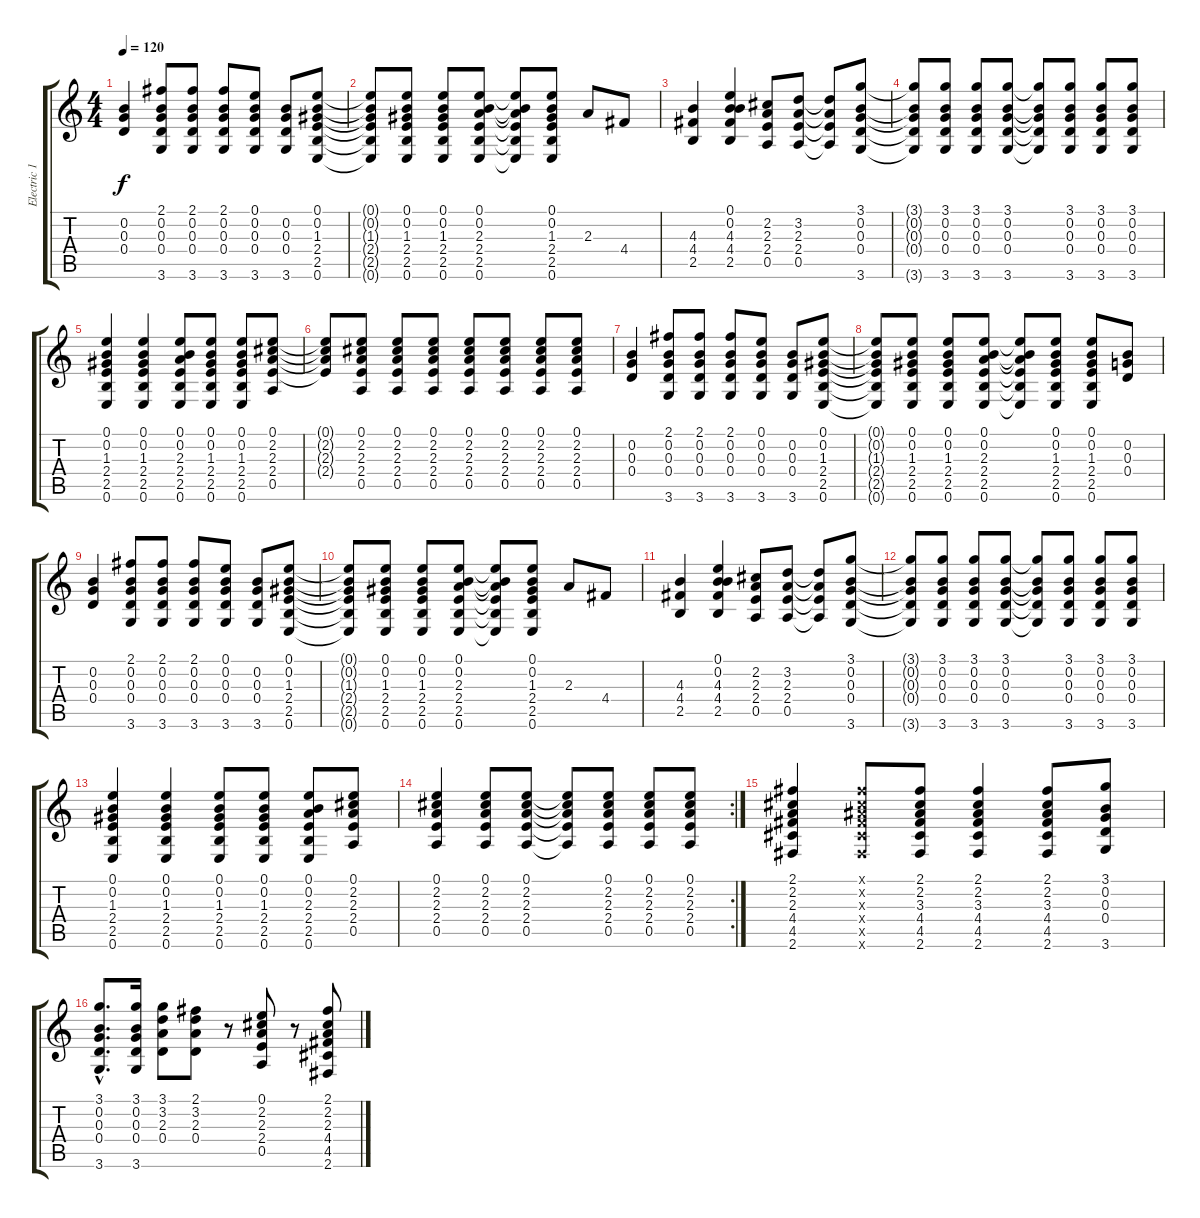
\track ("Electric 12-String" "Electric 1") {instrument electricguitarclean}
\staff {score tabs}
\tuning (E4 B3 G3 D3 A2 E2) {hide}
\ts (4 4)
\tempo 120
\clef g2
\ks c
(0.2 0.3 0.4).4{dy f} (2.1 0.2 0.3 0.4 3.6).8 (2.1 0.2 0.3 0.4 3.6).8 (2.1 0.2 0.3 0.4 3.6).8 (0.1 0.2 0.3 0.4 3.6).8 (0.2 0.3 0.4 3.6).8 (0.1 0.2 1.3 2.4 2.5 0.6).8 |
(0.1{t} 0.2{t} 1.3{t} 2.4{t} 2.5{t} 0.6{t}).8 (0.1 0.2 1.3 2.4 2.5 0.6).8 (0.1 0.2 1.3 2.4 2.5 0.6).8 (0.1 0.2 2.3 2.4 2.5 0.6).8 (0.1{t} 0.2{t} 2.3{t} 2.4{t} 2.5{t} 0.6{t}).8 (0.1 0.2 1.3 2.4 2.5 0.6).8 2.3.8 4.4.8 |
(4.3 4.4 2.5).4 (0.1 0.2 4.3 4.4 2.5).4 (2.2 2.3 2.4 0.5).8 (3.2 2.3 2.4 0.5).8 (3.2{t} 2.3{t} 2.4{t} 0.5{t}).8 (3.1 0.2 0.3 0.4 3.6).8 |
(3.1{t} 0.2{t} 0.3{t} 0.4{t} 3.6{t}).8 (3.1 0.2 0.3 0.4 3.6).8 (3.1 0.2 0.3 0.4 3.6).8 (3.1 0.2 0.3 0.4 3.6).8 (3.1{t} 0.2{t} 0.3{t} 0.4{t} 3.6{t}).8 (3.1 0.2 0.3 0.4 3.6).8 (3.1 0.2 0.3 0.4 3.6).8 (3.1 0.2 0.3 0.4 3.6).8 |
(0.1 0.2 1.3 2.4 2.5 0.6).4 (0.1 0.2 1.3 2.4 2.5 0.6).4 (0.1 0.2 2.3 2.4 2.5 0.6).8 (0.1 0.2 1.3 2.4 2.5 0.6).8 (0.1 0.2 1.3 2.4 2.5 0.6).8 (0.1 2.2 2.3 2.4 0.5).8 |
(0.1{t} 2.2{t} 2.3{t} 2.4{t}).8 (0.1 2.2 2.3 2.4 0.5).8 (0.1 2.2 2.3 2.4 0.5).8 (0.1 2.2 2.3 2.4 0.5).8 (0.1 2.2 2.3 2.4 0.5).8 (0.1 2.2 2.3 2.4 0.5).8 (0.1 2.2 2.3 2.4 0.5).8 (0.1 2.2 2.3 2.4 0.5).8 |
(0.2 0.3 0.4).4 (2.1 0.2 0.3 0.4 3.6).8 (2.1 0.2 0.3 0.4 3.6).8 (2.1 0.2 0.3 0.4 3.6).8 (0.1 0.2 0.3 0.4 3.6).8 (0.2 0.3 0.4 3.6).8 (0.1 0.2 1.3 2.4 2.5 0.6).8 |
(0.1{t} 0.2{t} 1.3{t} 2.4{t} 2.5{t} 0.6{t}).8 (0.1 0.2 1.3 2.4 2.5 0.6).8 (0.1 0.2 1.3 2.4 2.5 0.6).8 (0.1 0.2 2.3 2.4 2.5 0.6).8 (0.1{t} 0.2{t} 2.3{t} 2.4{t} 2.5{t} 0.6{t}).8 (0.1 0.2 1.3 2.4 2.5 0.6).8 (0.1 0.2 1.3 2.4 2.5 0.6).8 (0.2 0.3 0.4).8 |
(0.2 0.3 0.4).4 (2.1 0.2 0.3 0.4 3.6).8 (2.1 0.2 0.3 0.4 3.6).8 (2.1 0.2 0.3 0.4 3.6).8 (0.1 0.2 0.3 0.4 3.6).8 (0.2 0.3 0.4 3.6).8 (0.1 0.2 1.3 2.4 2.5 0.6).8 |
(0.1{t} 0.2{t} 1.3{t} 2.4{t} 2.5{t} 0.6{t}).8 (0.1 0.2 1.3 2.4 2.5 0.6).8 (0.1 0.2 1.3 2.4 2.5 0.6).8 (0.1 0.2 2.3 2.4 2.5 0.6).8 (0.1{t} 0.2{t} 2.3{t} 2.4{t} 2.5{t} 0.6{t}).8 (0.1 0.2 1.3 2.4 2.5 0.6).8 2.3.8 4.4.8 |
(4.3 4.4 2.5).4 (0.1 0.2 4.3 4.4 2.5).4 (2.2 2.3 2.4 0.5).8 (3.2 2.3 2.4 0.5).8 (3.2{t} 2.3{t} 2.4{t} 0.5{t}).8 (3.1 0.2 0.3 0.4 3.6).8 |
(3.1{t} 0.2{t} 0.3{t} 0.4{t} 3.6{t}).8 (3.1 0.2 0.3 0.4 3.6).8 (3.1 0.2 0.3 0.4 3.6).8 (3.1 0.2 0.3 0.4 3.6).8 (3.1{t} 0.2{t} 0.3{t} 0.4{t} 3.6{t}).8 (3.1 0.2 0.3 0.4 3.6).8 (3.1 0.2 0.3 0.4 3.6).8 (3.1 0.2 0.3 0.4 3.6).8 |
(0.1 0.2 1.3 2.4 2.5 0.6).4 (0.1 0.2 1.3 2.4 2.5 0.6).4 (0.1 0.2 1.3 2.4 2.5 0.6).8 (0.1 0.2 1.3 2.4 2.5 0.6).8 (0.1 0.2 2.3 2.4 2.5 0.6).8 (0.1 2.2 2.3 2.4 0.5).8 |
\rc 2
(0.1 2.2 2.3 2.4 0.5).4 (0.1 2.2 2.3 2.4 0.5).8 (0.1 2.2 2.3 2.4 0.5).8 (0.1{t} 2.2{t} 2.3{t} 2.4{t} 0.5{t}).8 (0.1 2.2 2.3 2.4 0.5).8 (0.1 2.2 2.3 2.4 0.5).8 (0.1 2.2 2.3 2.4 0.5).8 |
(2.1 2.2 2.3 4.4 4.5 2.6).4 (2.1{x} 2.2{x} 3.3{x} 4.4{x} 4.5{x} 2.6{x}).8 (2.1 2.2 3.3 4.4 4.5 2.6).8 (2.1 2.2 3.3 4.4 4.5 2.6).4 (2.1 2.2 3.3 4.4 4.5 2.6).8 (3.1 0.2 0.3 0.4 3.6).8 |
(3.1{hac} 0.2{hac} 0.3{hac} 0.4{hac} 3.6{hac}).8{d} (3.1 0.2 0.3 0.4 3.6).16 (3.1 3.2 2.3 0.4).8 (2.1 3.2 2.3 0.4).8 r.8 (0.1 2.2 2.3 2.4 0.5).8 r.8 (2.1 2.2 2.3 4.4 4.5 2.6).8
